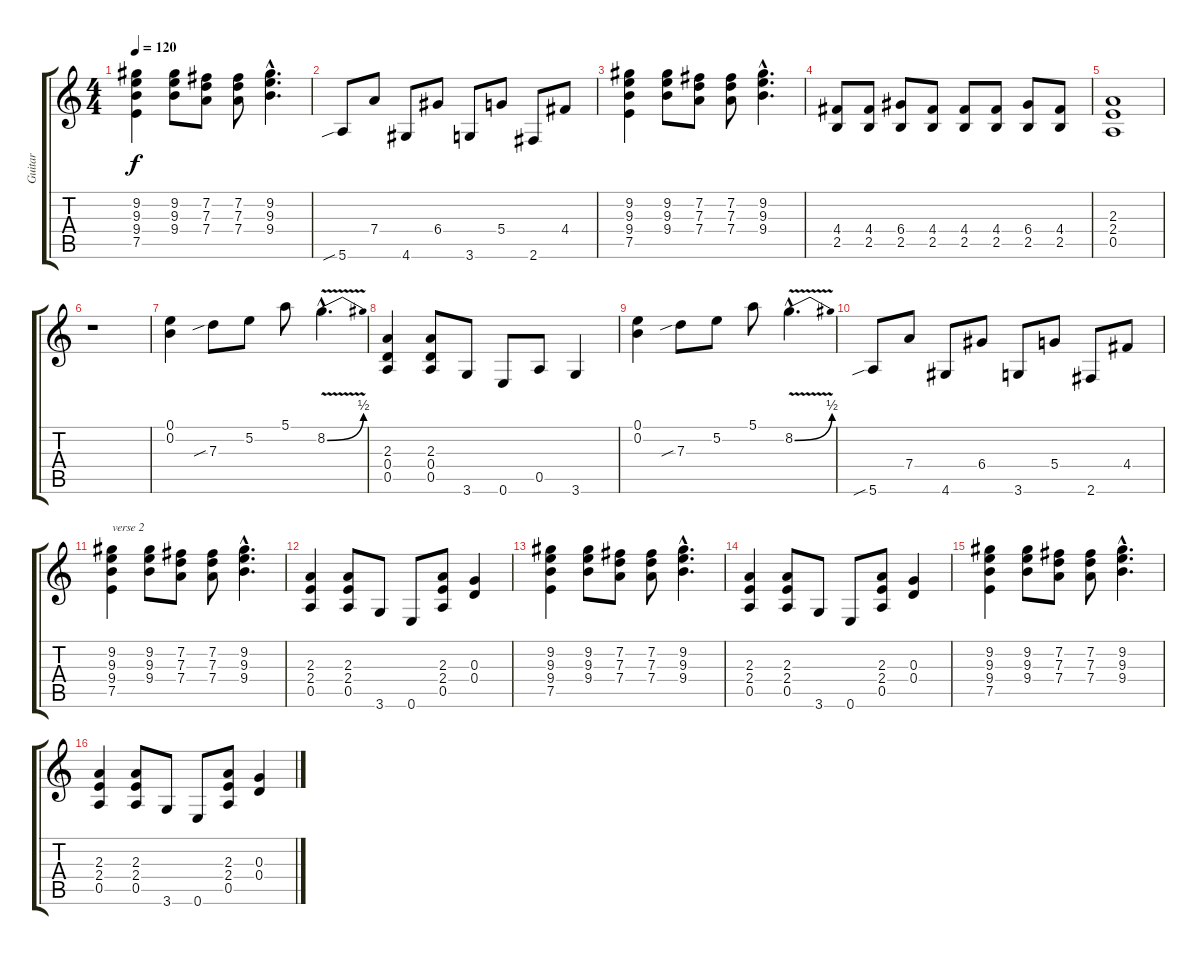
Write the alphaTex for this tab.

\track ("Guitar" "Guitar") {instrument distortionguitar}
\staff {score tabs}
\tuning (E4 B3 G3 D3 A2 E2) {hide}
\ts (4 4)
\tempo 120
\clef g2
\ks c
(9.2 9.3 9.4 7.5).4{dy f} (9.2 9.3 9.4).8 (7.2 7.3 7.4).8 (7.2 7.3 7.4).8 (9.2{hac} 9.3{hac} 9.4{hac}).4{d} |
5.6{sib}.8 7.4.8 4.6.8 6.4.8 3.6.8 5.4.8 2.6.8 4.4.8 |
(9.2 9.3 9.4 7.5).4 (9.2 9.3 9.4).8 (7.2 7.3 7.4).8 (7.2 7.3 7.4).8 (9.2{hac} 9.3{hac} 9.4{hac}).4{d} |
(4.4 2.5).8 (4.4 2.5).8 (6.4 2.5).8 (4.4 2.5).8 (4.4 2.5).8 (4.4 2.5).8 (6.4 2.5).8 (4.4 2.5).8 |
(2.3 2.4 0.5).1 |
r.1 |
(0.1 0.2).4 7.3{sib}.8 5.2.8 5.1.8 8.2{be (bend 0 0 60 2) v hac}.4{d} |
(2.3 0.4 0.5).4 (2.3 0.4 0.5).8 3.6.8 0.6.8 0.5.8 3.6.4 |
(0.1 0.2).4 7.3{sib}.8 5.2.8 5.1.8 8.2{be (bend 0 0 60 2) v hac}.4{d} |
5.6{sib}.8 7.4.8 4.6.8 6.4.8 3.6.8 5.4.8 2.6.8 4.4.8 |
(9.2 9.3 9.4 7.5).4{txt "verse 2"} (9.2 9.3 9.4).8 (7.2 7.3 7.4).8 (7.2 7.3 7.4).8 (9.2{hac} 9.3{hac} 9.4{hac}).4{d} |
(2.3 2.4 0.5).4 (2.3 2.4 0.5).8 3.6.8 0.6.8 (2.3 2.4 0.5).8 (0.3 0.4).4 |
(9.2 9.3 9.4 7.5).4 (9.2 9.3 9.4).8 (7.2 7.3 7.4).8 (7.2 7.3 7.4).8 (9.2{hac} 9.3{hac} 9.4{hac}).4{d} |
(2.3 2.4 0.5).4 (2.3 2.4 0.5).8 3.6.8 0.6.8 (2.3 2.4 0.5).8 (0.3 0.4).4 |
(9.2 9.3 9.4 7.5).4 (9.2 9.3 9.4).8 (7.2 7.3 7.4).8 (7.2 7.3 7.4).8 (9.2{hac} 9.3{hac} 9.4{hac}).4{d} |
(2.3 2.4 0.5).4 (2.3 2.4 0.5).8 3.6.8 0.6.8 (2.3 2.4 0.5).8 (0.3 0.4).4
